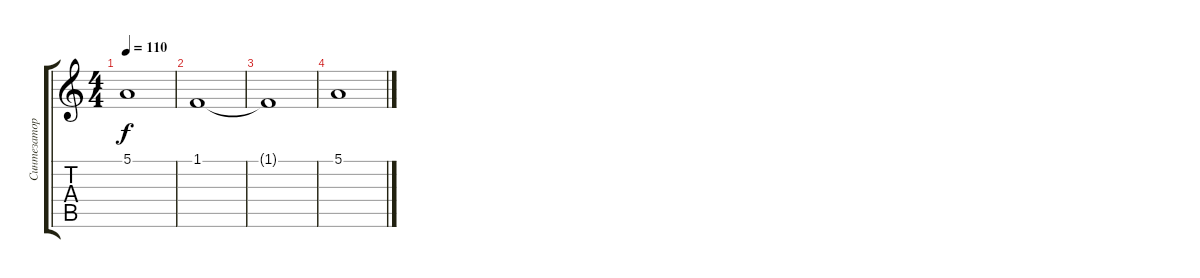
\track ("Синтезатор (Макс Йорик)" "Синтезатор") {instrument fx6goblins}
\staff {score tabs}
\tuning (E4 B3 G3 D3 A2 E2) {hide}
\ts (4 4)
\tempo 110
\clef g2
\ks c
5.1{t}.1{dy f} |
1.1.1 |
1.1{t}.1 |
5.1.1
